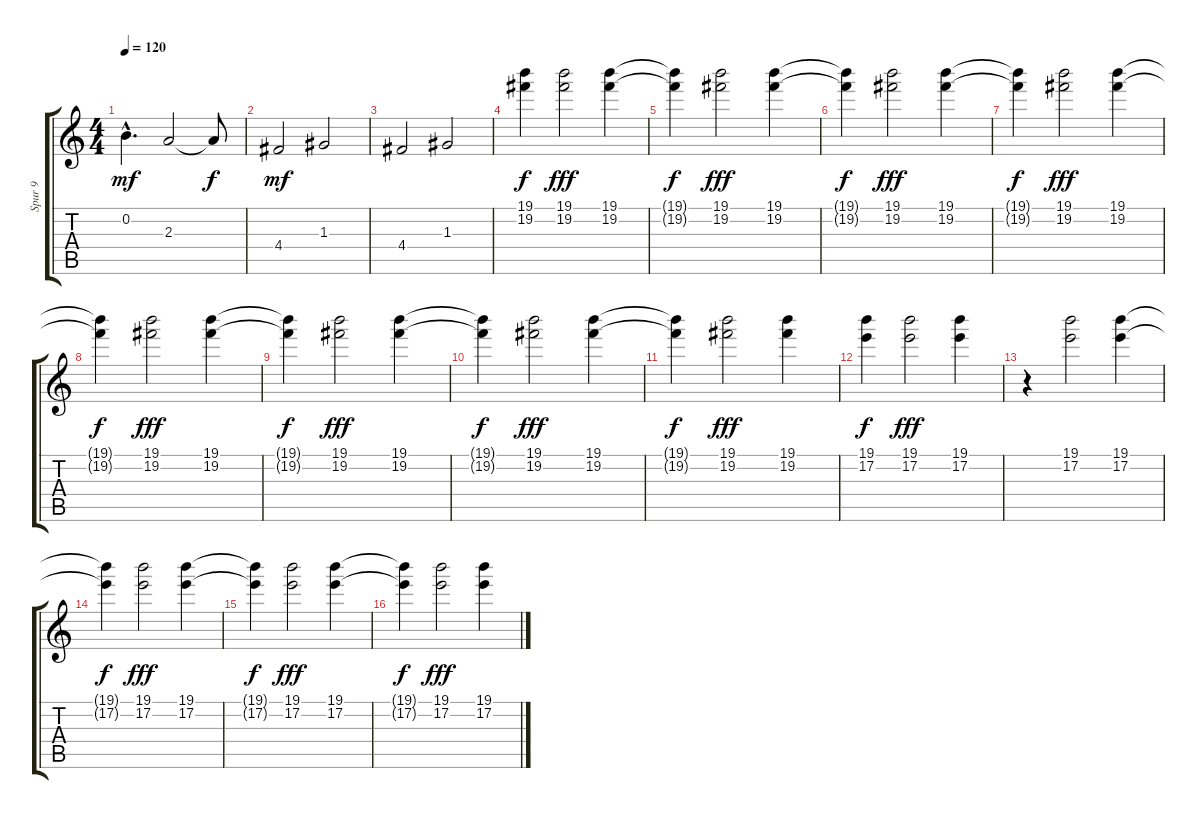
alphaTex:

\track ("Spur 9" "Spur 9") {instrument electricguitarclean}
\staff {score tabs}
\tuning (E4 B3 G3 D3 A2 E2) {hide}
\ts (4 4)
\tempo 120
\clef g2
\ks c
0.2{hac}.4{d dy mf} 2.3.2 2.3{t}.8{dy f} |
4.4.2{dy mf} 1.3.2 |
4.4.2 1.3.2 |
(19.1 19.2).4{dy f} (19.1 19.2).2{dy fff} (19.1 19.2).4 |
(19.1{t} 19.2{t}).4{dy f} (19.1 19.2).2{dy fff} (19.1 19.2).4 |
(19.1{t} 19.2{t}).4{dy f} (19.1 19.2).2{dy fff} (19.1 19.2).4 |
(19.1{t} 19.2{t}).4{dy f} (19.1 19.2).2{dy fff} (19.1 19.2).4 |
(19.1{t} 19.2{t}).4{dy f} (19.1 19.2).2{dy fff} (19.1 19.2).4 |
(19.1{t} 19.2{t}).4{dy f} (19.1 19.2).2{dy fff} (19.1 19.2).4 |
(19.1{t} 19.2{t}).4{dy f} (19.1 19.2).2{dy fff} (19.1 19.2).4 |
(19.1{t} 19.2{t}).4{dy f} (19.1 19.2).2{dy fff} (19.1 19.2).4 |
(19.1 17.2).4{dy f} (19.1 17.2).2{dy fff} (19.1 17.2).4 |
r.4 (19.1 17.2).2 (19.1 17.2).4 |
(19.1{t} 17.2{t}).4{dy f} (19.1 17.2).2{dy fff} (19.1 17.2).4 |
(19.1{t} 17.2{t}).4{dy f} (19.1 17.2).2{dy fff} (19.1 17.2).4 |
(19.1{t} 17.2{t}).4{dy f} (19.1 17.2).2{dy fff} (19.1 17.2).4
